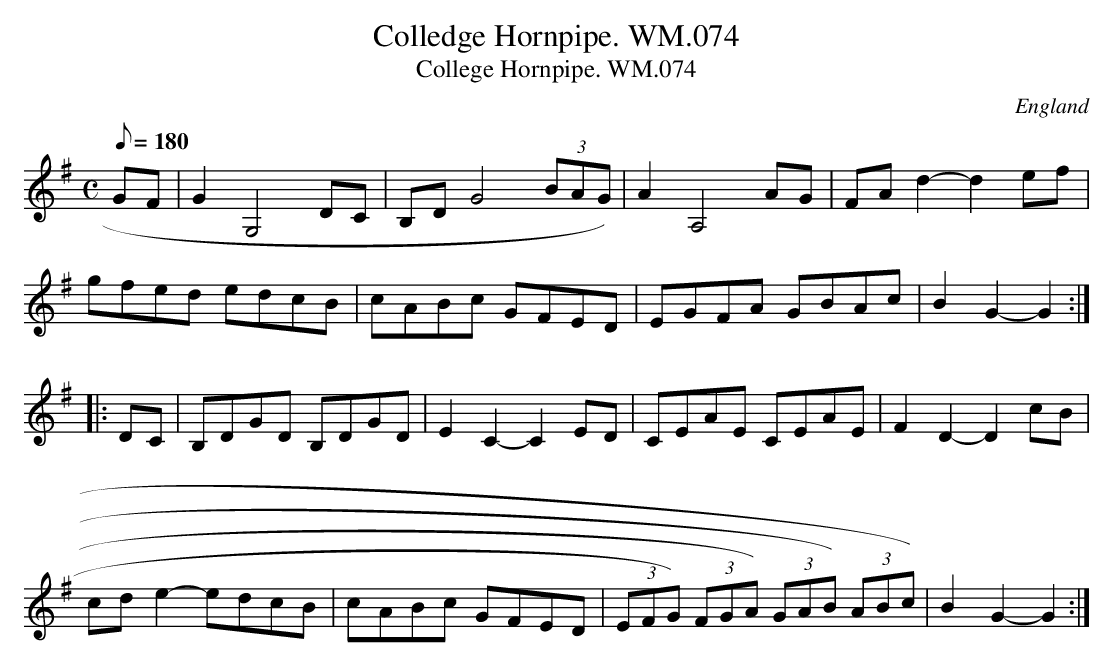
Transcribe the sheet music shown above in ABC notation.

X:1
T:Colledge Hornpipe. WM.074
T:College Hornpipe. WM.074
M:C
L:1/8
Q:180
O:England
K:G
GF|G2G,4DC|B,DG4(3BAG)|A2A,4A-G|FAd2-d2ef|!
gfed edcB|cABc GFED|EGFA GBAc|B2G2-G2:|!
|:D-C|B,DGD B,DGD|E2C2-C2E-D|CEAE CEAE|F2D2-D2c-B|!
cde2-edcB|cABc GFED|(3EFG) (3FGA) (3GAB) (3ABc)|B2G2-G2:|]
